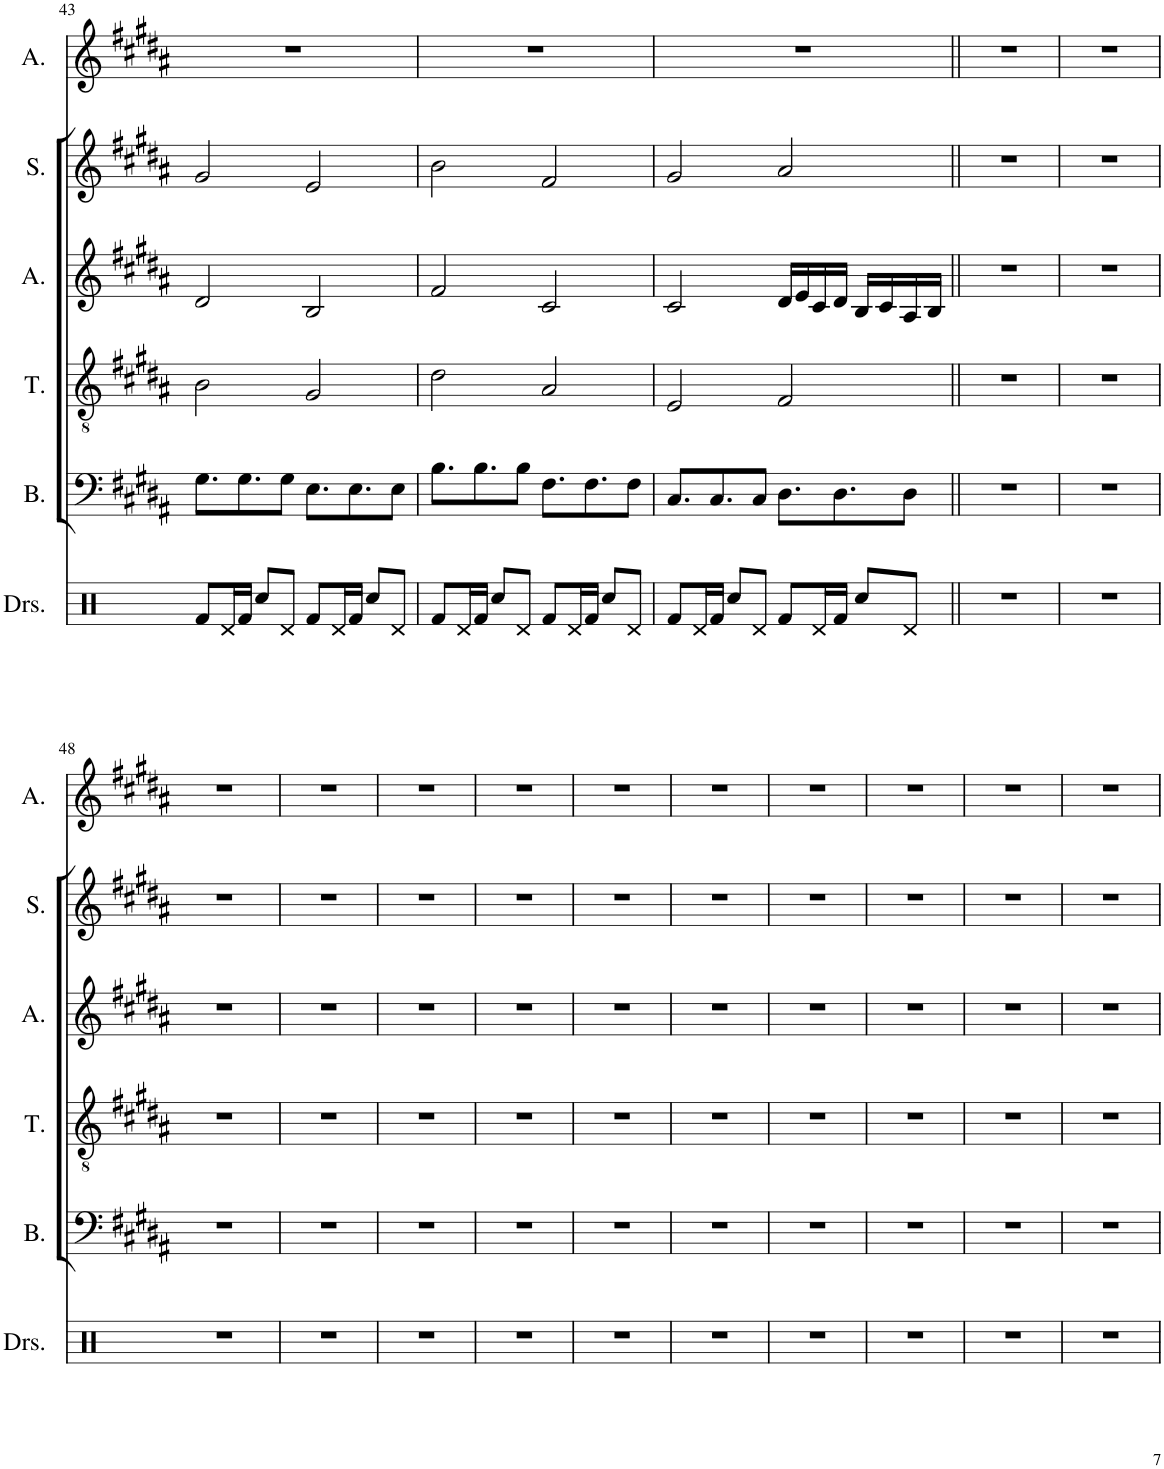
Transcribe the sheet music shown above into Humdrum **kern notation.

**kern	**kern	**kern	**kern	**kern	**kern
*part6	*part5	*part4	*part3	*part2	*part1
*staff6	*staff5	*staff4	*staff3	*staff2	*staff1
*I"Drumset	*I"Bass	*I"Tenor	*I"Alto	*I"Soprano	*I"Alto
*I'Drs.	*I'B.	*I'T.	*I'A.	*I'S.	*I'A.
!!LO:PB:g=z
*clefX	*clefF4	*clefGv2	*clefG2	*clefG2	*clefG2
*k[]	*k[f#c#g#d#a#]	*k[f#c#g#d#a#]	*k[f#c#g#d#a#]	*k[f#c#g#d#a#]	*k[f#c#g#d#a#]
*M4/4	*M4/4	*M4/4	*M4/4	*M4/4	*M4/4
=43	=43	=43	=43	=43	=43
8Rf/L	8.G#\L	2B\	2d#/	2g#/	1r
16Rd/L	.	.	.	.	.
16Rf/JJ	8.G#\	.	.	.	.
8Rcc/L	.	.	.	.	.
8Rd/J	8G#\J	.	.	.	.
8Rf/L	8.E\L	2G#/	2B/	2e/	.
16Rd/L	.	.	.	.	.
16Rf/JJ	8.E\	.	.	.	.
8Rcc/L	.	.	.	.	.
8Rd/J	8E\J	.	.	.	.
=44	=44	=44	=44	=44	=44
8Rf/L	8.B\L	2d#\	2f#/	2b\	1r
16Rd/L	.	.	.	.	.
16Rf/JJ	8.B\	.	.	.	.
8Rcc/L	.	.	.	.	.
8Rd/J	8B\J	.	.	.	.
8Rf/L	8.F#\L	2A#/	2c#/	2f#/	.
16Rd/L	.	.	.	.	.
16Rf/JJ	8.F#\	.	.	.	.
8Rcc/L	.	.	.	.	.
8Rd/J	8F#\J	.	.	.	.
=45	=45	=45	=45	=45	=45
8Rf/L	8.C#/L	2E/	2c#/	2g#/	1r
16Rd/L	.	.	.	.	.
16Rf/JJ	8.C#/	.	.	.	.
8Rcc/L	.	.	.	.	.
8Rd/J	8C#/J	.	.	.	.
8Rf/L	8.D#\L	2F#/	16d#/LL	2a#/	.
.	.	.	16e/	.	.
16Rd/L	.	.	16c#/	.	.
16Rf/JJ	8.D#\	.	16d#/JJ	.	.
8Rcc/L	.	.	16B/LL	.	.
.	.	.	16c#/	.	.
8Rd/J	8D#\J	.	16A#/	.	.
.	.	.	16B/JJ	.	.
=46||	=46||	=46||	=46||	=46||	=46||
1r	1r	1r	1r	1r	1r
=47	=47	=47	=47	=47	=47
1r	1r	1r	1r	1r	1r
!!LO:LB:g=z
=48	=48	=48	=48	=48	=48
1r	1r	1r	1r	1r	1r
=49	=49	=49	=49	=49	=49
1r	1r	1r	1r	1r	1r
=50	=50	=50	=50	=50	=50
1r	1r	1r	1r	1r	1r
=51	=51	=51	=51	=51	=51
1r	1r	1r	1r	1r	1r
=52	=52	=52	=52	=52	=52
1r	1r	1r	1r	1r	1r
=53	=53	=53	=53	=53	=53
1r	1r	1r	1r	1r	1r
=54	=54	=54	=54	=54	=54
1r	1r	1r	1r	1r	1r
=55	=55	=55	=55	=55	=55
1r	1r	1r	1r	1r	1r
=56	=56	=56	=56	=56	=56
1r	1r	1r	1r	1r	1r
=57	=57	=57	=57	=57	=57
1r	1r	1r	1r	1r	1r
=	=	=	=	=	=
*-	*-	*-	*-	*-	*-
